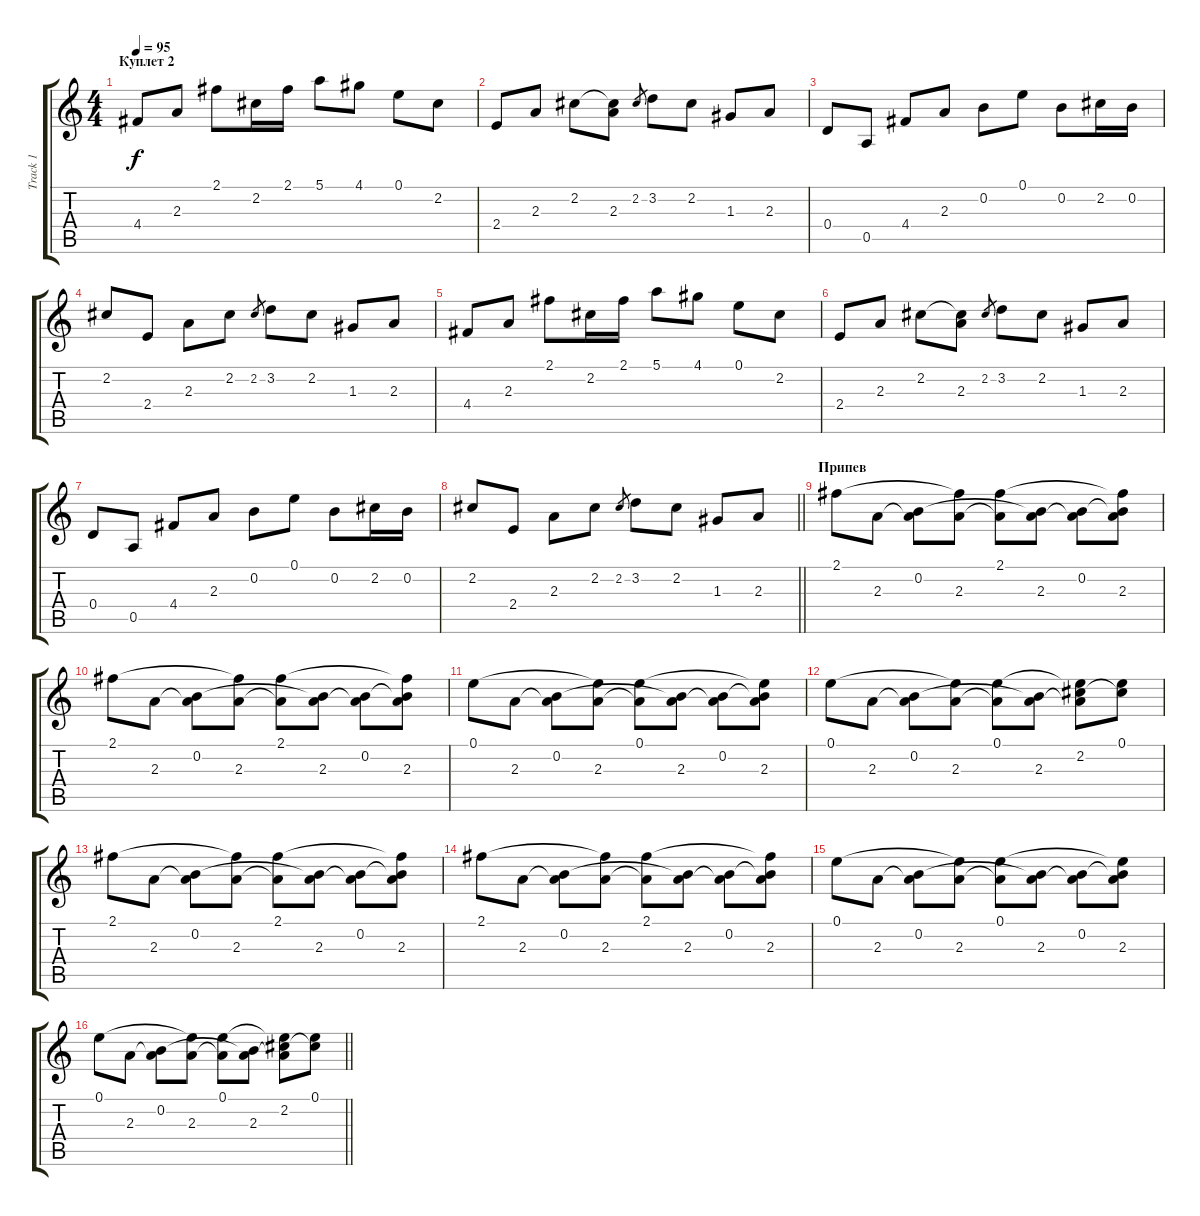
\track ("Track 1" "Track 1") {instrument electricguitarclean}
\staff {score tabs}
\tuning (E4 B3 G3 D3 A2 E2) {hide}
\ts (4 4)
\section ("" "Куплет 2")
\tempo 95
\clef g2
\ks c
4.4.8{dy f} 2.3.8 2.1.8 2.2.16 2.1.16 5.1.8 4.1.8 0.1.8 2.2.8 |
2.4.8 2.3.8 2.2.8 (2.2{t} 2.3).8 2.2.8{gr} 3.2.8 2.2.8 1.3.8 2.3.8 |
0.4.8 0.5.8 4.4.8 2.3.8 0.2.8 0.1.8 0.2.8 2.2.16 0.2.16 |
2.2.8 2.4.8 2.3.8 2.2.8 2.2.8{gr} 3.2.8 2.2.8 1.3.8 2.3.8 |
4.4.8 2.3.8 2.1.8 2.2.16 2.1.16 5.1.8 4.1.8 0.1.8 2.2.8 |
2.4.8 2.3.8 2.2.8 (2.2{t} 2.3).8 2.2.8{gr} 3.2.8 2.2.8 1.3.8 2.3.8 |
0.4.8 0.5.8 4.4.8 2.3.8 0.2.8 0.1.8 0.2.8 2.2.16 0.2.16 |
\barLineRight lightlight
2.2.8 2.4.8 2.3.8 2.2.8 2.2.8{gr} 3.2.8 2.2.8 1.3.8 2.3.8 |
\section ("" "Припев")
2.1.8{volume 6} 2.3.8 (0.2 2.3{t}).8 (2.1{t} 2.3).8 (2.1 2.3{t}).8 (0.2{t} 2.3).8 (0.2 2.3{t}).8 (2.1{t} 0.2{t} 2.3).8 |
2.1.8 2.3.8 (0.2 2.3{t}).8 (2.1{t} 2.3).8 (2.1 2.3{t}).8 (0.2{t} 2.3).8 (0.2 2.3{t}).8 (2.1{t} 0.2{t} 2.3).8 |
0.1.8 2.3.8 (0.2 2.3{t}).8 (0.1{t} 2.3).8 (0.1 2.3{t}).8 (0.2{t} 2.3).8 (0.2 2.3{t}).8 (0.1{t} 0.2{t} 2.3).8 |
0.1.8 2.3.8 (0.2 2.3{t}).8 (0.1{t} 2.3).8 (0.1 2.3{t}).8 (0.2{t} 2.3).8 (0.1{t} 2.2 2.3{t}).8 (0.1 2.2{t}).8 |
2.1.8 2.3.8 (0.2 2.3{t}).8 (2.1{t} 2.3).8 (2.1 2.3{t}).8 (0.2{t} 2.3).8 (0.2 2.3{t}).8 (2.1{t} 0.2{t} 2.3).8 |
2.1.8 2.3.8 (0.2 2.3{t}).8 (2.1{t} 2.3).8 (2.1 2.3{t}).8 (0.2{t} 2.3).8 (0.2 2.3{t}).8 (2.1{t} 0.2{t} 2.3).8 |
0.1.8 2.3.8 (0.2 2.3{t}).8 (0.1{t} 2.3).8 (0.1 2.3{t}).8 (0.2{t} 2.3).8 (0.2 2.3{t}).8 (0.1{t} 0.2{t} 2.3).8 |
\barLineRight lightlight
0.1.8 2.3.8 (0.2 2.3{t}).8 (0.1{t} 2.3).8 (0.1 2.3{t}).8 (0.2{t} 2.3).8 (0.1{t} 2.2 2.3{t}).8 (0.1 2.2{t}).8
